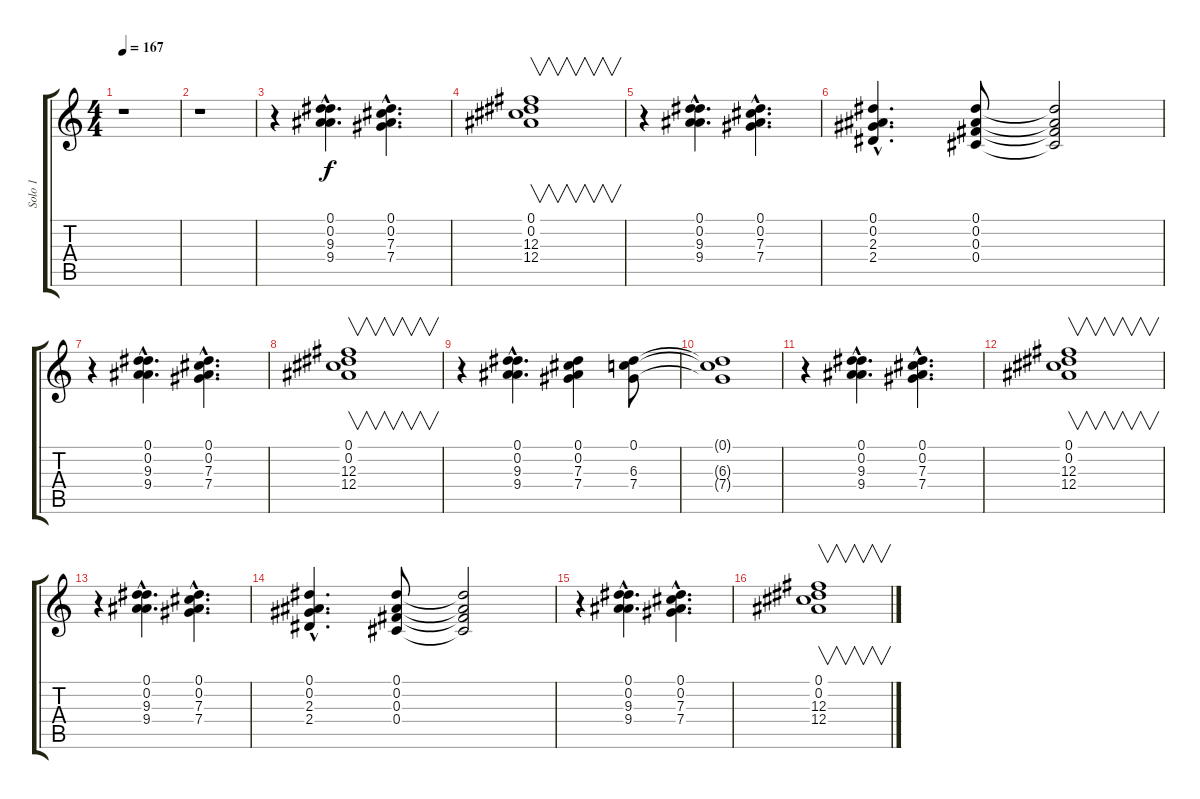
\track ("Solo 1" "Solo 1") {instrument distortionguitar}
\staff {score tabs}
\tuning (Eb4 Bb3 Gb3 Db3 Ab2 Eb2) {hide}
\ts (4 4)
\tempo 167
\clef g2
\ks c
r.1{dy f} |
r.1 |
r.4 (0.1{hac} 0.2{hac} 9.3{hac} 9.4{hac}).4{d} (0.1{hac} 0.2{hac} 7.3{hac} 7.4{hac}).4{d} |
(0.1 0.2 12.3 12.4).1{v} |
r.4 (0.1{hac} 0.2{hac} 9.3{hac} 9.4{hac}).4{d} (0.1{hac} 0.2{hac} 7.3{hac} 7.4{hac}).4{d} |
(0.1{hac} 0.2{hac} 2.3{hac} 2.4{hac}).4{d} (0.1 0.2 0.3 0.4).8 (0.1{t} 0.2{t} 0.3{t} 0.4{t}).2 |
r.4 (0.1{hac} 0.2{hac} 9.3{hac} 9.4{hac}).4{d} (0.1{hac} 0.2{hac} 7.3{hac} 7.4{hac}).4{d} |
(0.1 0.2 12.3 12.4).1{v} |
r.4 (0.1{hac} 0.2{hac} 9.3{hac} 9.4{hac}).4{d} (0.1 0.2 7.3 7.4).4 (0.1 6.3 7.4).8 |
(0.1{t} 6.3{t} 7.4{t}).1 |
r.4 (0.1{hac} 0.2{hac} 9.3{hac} 9.4{hac}).4{d} (0.1{hac} 0.2{hac} 7.3{hac} 7.4{hac}).4{d} |
(0.1 0.2 12.3 12.4).1{v} |
r.4 (0.1{hac} 0.2{hac} 9.3{hac} 9.4{hac}).4{d} (0.1{hac} 0.2{hac} 7.3{hac} 7.4{hac}).4{d} |
(0.1{hac} 0.2{hac} 2.3{hac} 2.4{hac}).4{d} (0.1 0.2 0.3 0.4).8 (0.1{t} 0.2{t} 0.3{t} 0.4{t}).2 |
r.4 (0.1{hac} 0.2{hac} 9.3{hac} 9.4{hac}).4{d} (0.1{hac} 0.2{hac} 7.3{hac} 7.4{hac}).4{d} |
(0.1 0.2 12.3 12.4).1{v}
